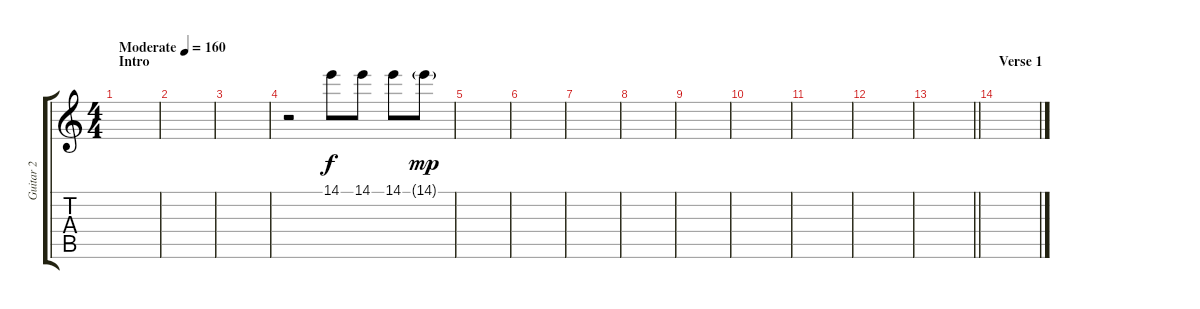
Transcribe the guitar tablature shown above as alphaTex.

\track ("Guitar 2" "Guitar 2") {instrument distortionguitar}
\staff {score tabs}
\tuning (D4 A3 F3 C3 G2 C2) {hide}
\ts (4 4)
\section ("" "Intro")
\tempo (160 "Moderate")
\clef g2
\ks c
|
|
|
r.2 14.1.8 14.1.8 14.1.8 14.1{g}.8{dy mp} |
|
|
|
|
|
|
|
|
\barLineRight lightlight
|
\section ("" "Verse 1")
